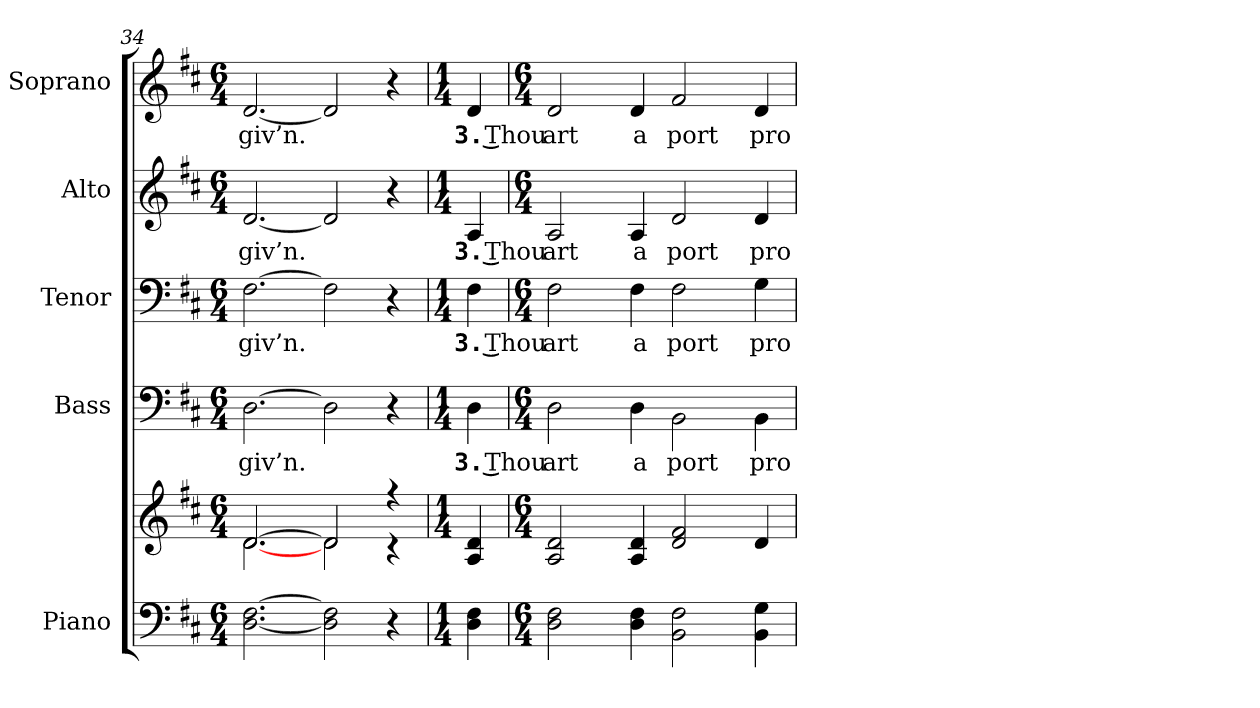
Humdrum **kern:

**kern	**kern	**kern	**text	**kern	**text	**kern	**text	**kern	**text
*part5	*part5	*part4	*part4	*part3	*part3	*part2	*part2	*part1	*part1
*staff6	*staff5	*staff4	*staff4	*staff3	*staff3	*staff2	*staff2	*staff1	*staff1
*I"Piano	*	*I"Bass	*	*I"Tenor	*	*I"Alto	*	*I"Soprano	*
*I'Pno.	*	*I'B.	*	*I'T.	*	*I'A.	*	*I'S.	*
!!LO:PB:g=z
*clefF4	*clefG2	*clefF4	*	*clefF4	*	*clefG2	*	*clefG2	*
*k[f#c#]	*k[f#c#]	*k[f#c#]	*	*k[f#c#]	*	*k[f#c#]	*	*k[f#c#]	*
*D:	*D:	*D:	*	*D:	*	*D:	*	*D:	*
*M6/4	*M6/4	*M6/4	*	*M6/4	*	*M6/4	*	*M6/4	*
=34	=34	=34	=34	=34	=34	=34	=34	=34	=34
*	*^	*	*	*	*	*	*	*	*
!	!	!	!	!LO:LY:b:color=#000000	!	!	!	!	!	!
!	!	!	!	!	!	!LO:LY:b:color=#000000	!	!	!	!
!	!	!	!	!	!	!	!	!LO:LY:b:color=#000000	!	!
!	!	!	!	!	!	!	!	!	!	!LO:LY:b:color=#000000
[<2.Di\ [>2.F#i	[>2.di/	[<2.di\	[>2.Di\	giv’n.	[>2.F#i\	giv’n.	[<2.di/	giv’n.	[<2.di/	giv’n.
2Di\] 2F#i]	2di/]	2di\	2Di\]	.	2F#i\]	.	2di/]	.	2di/]	.
4r	4r	4r	4r	.	4r	.	4r	.	4r	.
*	*v	*v	*	*	*	*	*	*	*	*
=35	=35	=35	=35	=35	=35	=35	=35	=35	=35
*M1/4	*M1/4	*M1/4	*	*M1/4	*	*M1/4	*	*M1/4	*
*^	*	*	*	*	*	*	*	*	*
*	*	*^	*	*	*	*	*	*	*	*
!	!	!	!	!	!LO:LY:b:color=#000000	!	!	!	!	!	!
*	*	*v	*v	*	*	*	*	*	*	*	*
*	*	*^	*	*	*	*	*	*	*	*
!	!	!	!	!	!	!	!LO:LY:b:color=#000000	!	!	!	!
*	*	*v	*v	*	*	*	*	*	*	*	*
*	*	*^	*	*	*	*	*	*	*	*
!	!	!	!	!	!	!	!	!	!LO:LY:b:color=#000000	!	!
*	*	*v	*v	*	*	*	*	*	*	*	*
*	*	*^	*	*	*	*	*	*	*	*
!	!	!	!	!	!	!	!	!	!	!	!LO:LY:b:color=#000000
*	*	*v	*v	*	*	*	*	*	*	*	*
4Di\ 4F#i	4ryy	4Ai/ 4di	4Di\	3. Thou	4F#i\	3. Thou	4Ai/	3. Thou	4di/	3. Thou
!!LO:PB:g=z
=36	=36	=36	=36	=36	=36	=36	=36	=36	=36	=36
*M6/4	*	*M6/4	*M6/4	*	*M6/4	*	*M6/4	*	*M6/4	*
!	!	!	!	!LO:LY:b:color=#000000	!	!	!	!	!	!
!	!	!	!	!	!	!LO:LY:b:color=#000000	!	!	!	!
!	!	!	!	!	!	!	!	!LO:LY:b:color=#000000	!	!
!	!	!	!	!	!	!	!	!	!	!LO:LY:b:color=#000000
2Di\ 2F#i	4ryy	2Ai/ 2di	2Di\	art	2F#i\	art	2Ai/	art	2di/	art
.	4ryy	.	.	.	.	.	.	.	.	.
!	!	!	!	!LO:LY:b:color=#000000	!	!	!	!	!	!
!	!	!	!	!	!	!LO:LY:b:color=#000000	!	!	!	!
!	!	!	!	!	!	!	!	!LO:LY:b:color=#000000	!	!
!	!	!	!	!	!	!	!	!	!	!LO:LY:b:color=#000000
4Di\ 4F#i	4ryy	4Ai/ 4di	4Di\	a	4F#i\	a	4Ai/	a	4di/	a
!	!	!	!	!LO:LY:b:color=#000000	!	!	!	!	!	!
!	!	!	!	!	!	!LO:LY:b:color=#000000	!	!	!	!
!	!	!	!	!	!	!	!	!LO:LY:b:color=#000000	!	!
!	!	!	!	!	!	!	!	!	!	!LO:LY:b:color=#000000
2BBi\ 2F#i	4ryy	2di/ 2f#i	2BBi\	port	2F#i\	port	2di/	port	2f#i/	port
.	4ryy	.	.	.	.	.	.	.	.	.
!	!	!	!	!LO:LY:b:color=#000000	!	!	!	!	!	!
!	!	!	!	!	!	!LO:LY:b:color=#000000	!	!	!	!
!	!	!	!	!	!	!	!	!LO:LY:b:color=#000000	!	!
!	!	!	!	!	!	!	!	!	!	!LO:LY:b:color=#000000
4BBi\ 4Gi	4ryy	4di/	4BBi\	pro-	4Gi\	pro-	4di/	pro-	4di/	pro-
*v	*v	*	*	*	*	*	*	*	*	*
=	=	=	=	=	=	=	=	=	=
*-	*-	*-	*-	*-	*-	*-	*-	*-	*-
